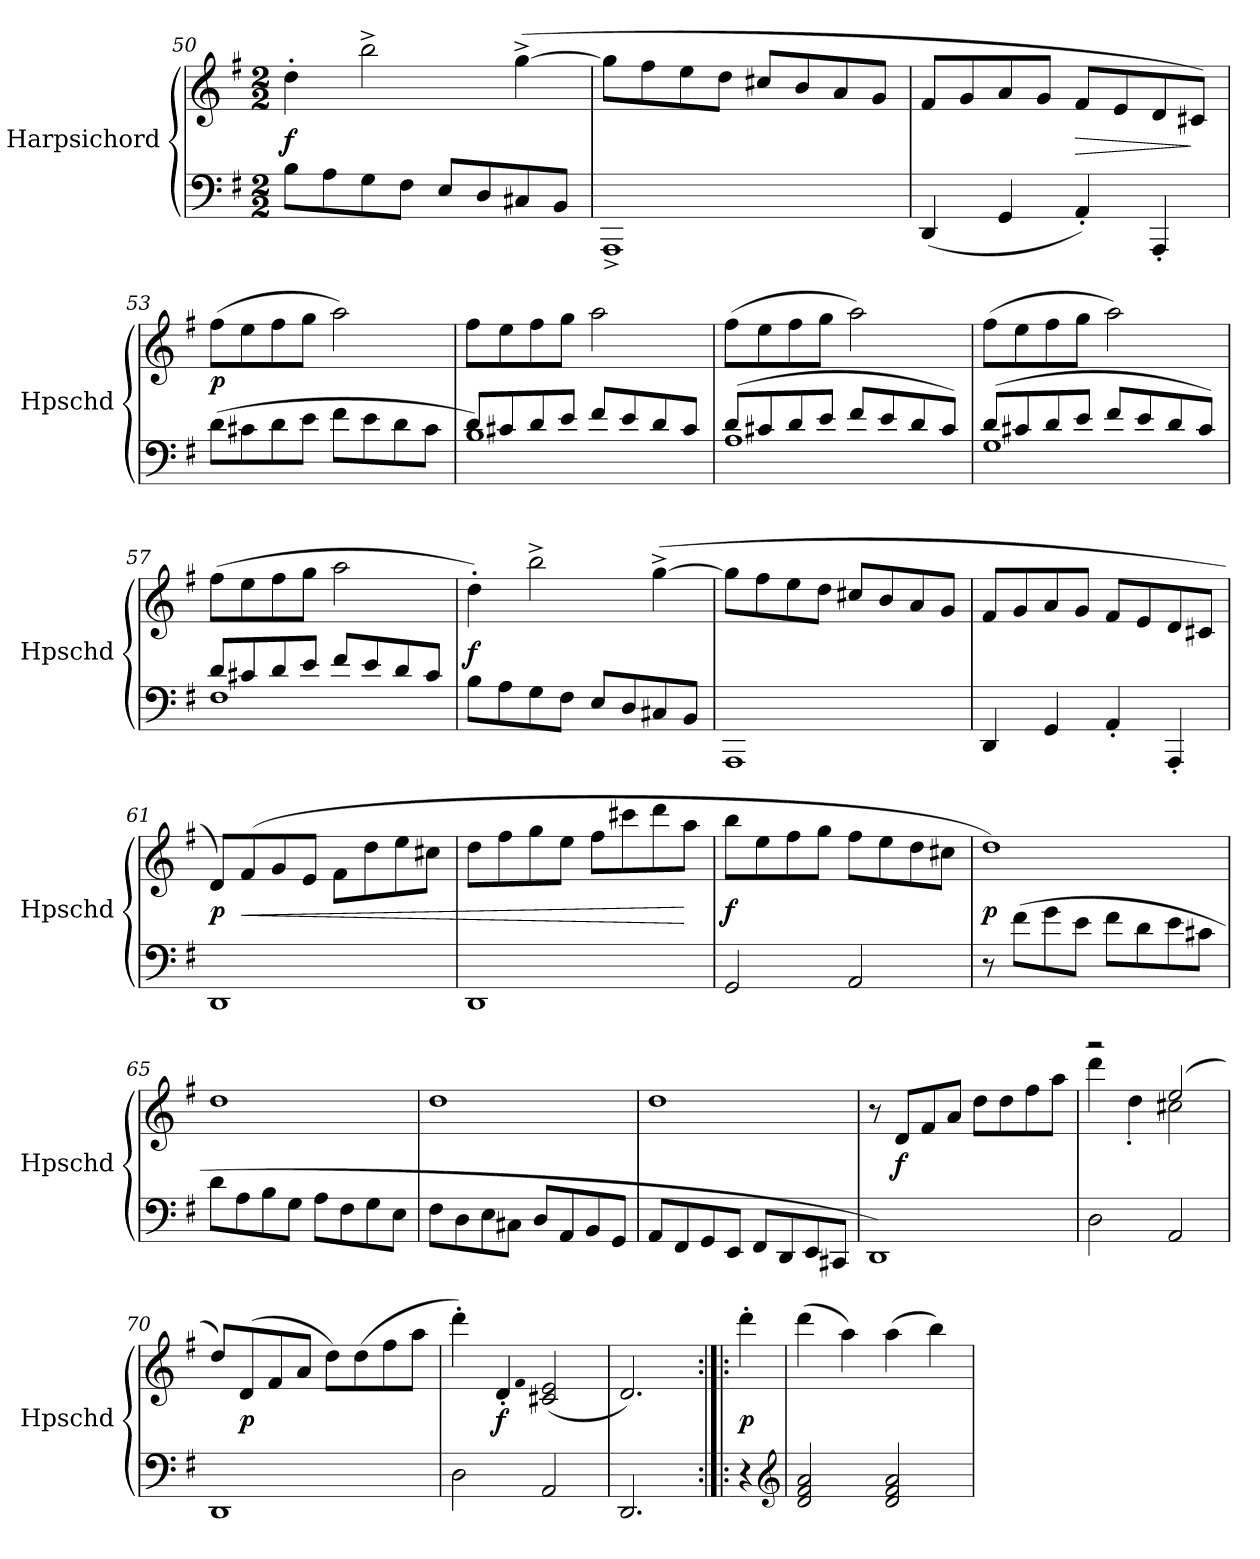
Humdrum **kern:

**kern	**kern	**dynam
*part1	*part1	*part1
*staff2	*staff1	*staff1/2
*I"Harpsichord	*	*
*I'Hpschd	*	*
*clefF4	*clefG2	*
*k[f#]	*k[f#]	*
*G:	*G:	*
*M2/2	*M2/2	*
=50	=50	=50
8B\L	4dd'\	f
8A\	.	.
8G\	2bb^\	.
8F#\J	.	.
8E/L	.	.
8D/	.	.
8C#X/	([4gg^\	.
8BB/J	.	.
=51	=51	=51
1AAA^	8gg\L]	.
.	8ff#\	.
.	8ee\	.
.	8dd\J	.
.	8cc#X/L	.
.	8b/	.
.	8a/	.
.	8g/J	.
=52	=52	=52
(4DD/	8f#/L	.
.	8g/	.
4GG/	8a/	.
.	8g/J	.
4AA'/)	8f#/L	>
.	8e/	.
4AAA'/	8d/	.
.	8c#X/J)	]
=53	=53	=53
(8d\L	(8ff#\L	p
8c#X\	8ee\	.
8d\	8ff#\	.
8e\J	8gg\J	.
8f#\L	2aa\)	.
8e\	.	.
8d\	.	.
8c#\J	.	.
=54	=54	=54
*^	*	*
8d/L	1B)	8ff#\L	.
8c#X/	.	8ee\	.
8d/	.	8ff#\	.
8e/J	.	8gg\J	.
8f#/L	.	2aa\	.
8e/	.	.	.
8d/	.	.	.
8c#/J	.	.	.
=55	=55	=55	=55
(8d/L	1A	(8ff#\L	.
8c#X/	.	8ee\	.
8d/	.	8ff#\	.
8e/J	.	8gg\J	.
8f#/L	.	2aa\)	.
8e/	.	.	.
8d/	.	.	.
8c#/J)	.	.	.
=56	=56	=56	=56
(8d/L	1G	(8ff#\L	.
8c#X/	.	8ee\	.
8d/	.	8ff#\	.
8e/J	.	8gg\J	.
8f#/L	.	2aa\)	.
8e/	.	.	.
8d/	.	.	.
8c#/J)	.	.	.
=57	=57	=57	=57
8d/L	1F#	(8ff#\L	.
8c#X/	.	8ee\	.
8d/	.	8ff#\	.
8e/J	.	8gg\J	.
8f#/L	.	2aa\	.
8e/	.	.	.
8d/	.	.	.
8c#/J	.	.	.
*v	*v	*	*
=58	=58	=58
8B\L	4dd'\)	f
8A\	.	.
8G\	2bb^\	.
8F#\J	.	.
8E/L	.	.
8D/	.	.
8C#X/	([4gg^\	.
8BB/J	.	.
=59	=59	=59
1AAA	8gg\L]	.
.	8ff#\	.
.	8ee\	.
.	8dd\J	.
.	8cc#X/L	.
.	8b/	.
.	8a/	.
.	8g/J	.
=60	=60	=60
4DD/	8f#/L	.
.	8g/	.
4GG/	8a/	.
.	8g/J	.
4AA'/	8f#/L	.
.	8e/	.
4AAA'/	8d/	.
.	8c#X/J	.
=61	=61	=61
1DD	8d/L)	p
.	(8f#/	<
.	8g/	.
.	8e/J	.
.	8f#\L	.
.	8dd\	.
.	8ee\	.
.	8cc#X\J	.
=62	=62	=62
1DD	8dd\L	.
.	8ff#\	.
.	8gg\	.
.	8ee\J	.
.	8ff#\L	.
.	8ccc#X\	.
.	8ddd\	.
.	8aa\J	[
=63	=63	=63
2GG/	8bb\L	f
.	8ee\	.
.	8ff#\	.
.	8gg\J	.
2AA/	8ff#\L	.
.	8ee\	.
.	8dd\	.
.	8cc#X\J	.
=64	=64	=64
8r	1dd)	p
(8f#\L	.	.
8g\	.	.
8e\J	.	.
8f#\L	.	.
8d\	.	.
8e\	.	.
8c#X\J	.	.
=65	=65	=65
8d\L	1dd	.
8A\	.	.
8B\	.	.
8G\J	.	.
8A\L	.	.
8F#\	.	.
8G\	.	.
8E\J	.	.
=66	=66	=66
8F#\L	1dd	.
8D\	.	.
8E\	.	.
8C#X\J	.	.
8D/L	.	.
8AA/	.	.
8BB/	.	.
8GG/J	.	.
=67	=67	=67
8AA/L	1dd	.
8FF#/	.	.
8GG/	.	.
8EE/J	.	.
8FF#/L	.	.
8DD/	.	.
8EE/	.	.
8CC#X/J	.	.
=68	=68	=68
1DD)	8r	.
.	8d/L	f
.	8f#/	.
.	8a/J	.
.	8dd\L	.
.	8dd\	.
.	8ff#\	.
.	8aa\J	.
=69	=69	=69
*	*^	*
2D\	2r	4ddd\	.
.	.	4dd'\	.
2AA/	(2ee/	2cc#X\	.
*	*v	*v	*
=70	=70	=70
1DD	8dd/L)	.
.	(8d/	p
.	8f#/	.
.	8a/J	.
.	8dd\L)	.
.	(8dd\	.
.	8ff#\	.
.	8aa\J	.
=71	=71	=71
2D\	4ddd'\)	.
.	4d'/	f
.	qf#	.
2AA/	(2c#X/ 2e/	.
=72	=72	=72
2.DD/	2.d/)	.
=:|!|:	=:|!|:	=:|!|:
4r	4ddd'\	p
*clefG2	*	*
=73	=73	=73
2d/ 2f#/ 2a/	(4ddd\	.
.	4aa\)	.
2d/ 2f#/ 2a/	(4aa\	.
.	4bb\)	.
=	=	=
*-	*-	*-
